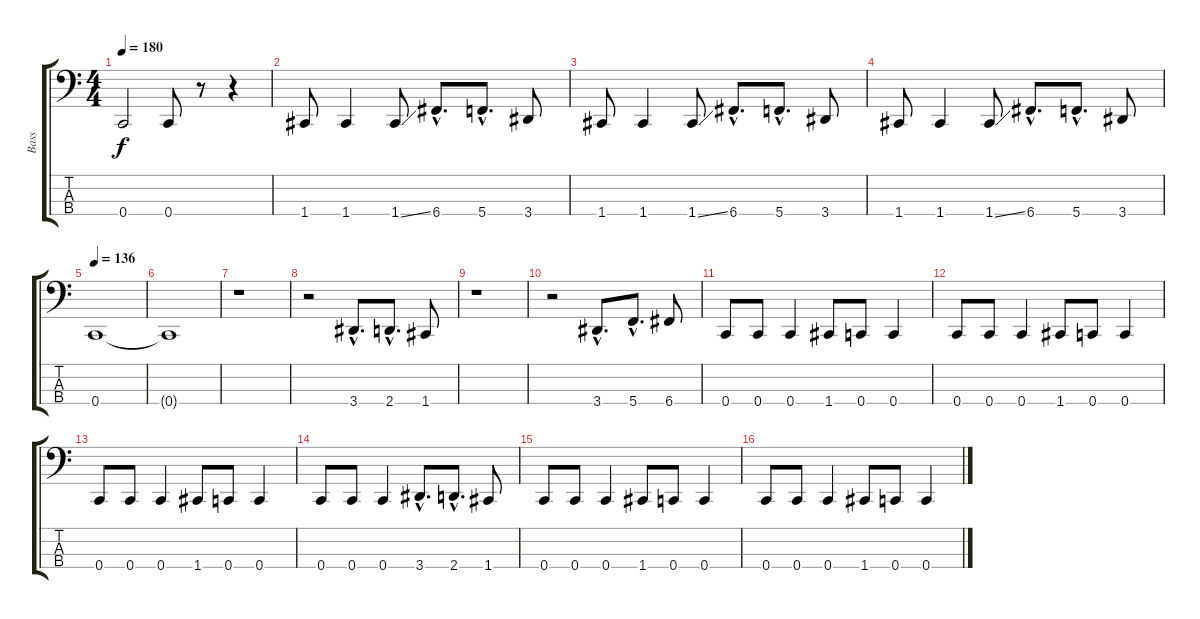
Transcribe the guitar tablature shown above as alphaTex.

\track ("Bass" "Bass") {instrument electricbasspick}
\staff {score tabs}
\tuning (F2 C2 G1 C1) {hide}
\ts (4 4)
\tempo 180
\clef f4
\ks c
0.4.2{dy f} 0.4.8 r.8 r.4 |
1.4.8 1.4.4 1.4{ss}.8 6.4{hac}.8{d} 5.4{hac}.8{d} 3.4.8 |
1.4.8 1.4.4 1.4{ss}.8 6.4{hac}.8{d} 5.4{hac}.8{d} 3.4.8 |
1.4.8 1.4.4 1.4{ss}.8 6.4{hac}.8{d} 5.4{hac}.8{d} 3.4.8 |
\tempo 136
0.4.1 |
0.4{t}.1 |
r.1 |
r.2 3.4{hac}.8{d} 2.4{hac}.8{d} 1.4.8 |
r.1 |
r.2 3.4{hac}.8{d} 5.4{hac}.8{d} 6.4.8 |
0.4.8 0.4.8 0.4.4 1.4.8 0.4.8 0.4.4 |
0.4.8 0.4.8 0.4.4 1.4.8 0.4.8 0.4.4 |
0.4.8 0.4.8 0.4.4 1.4.8 0.4.8 0.4.4 |
0.4.8 0.4.8 0.4.4 3.4{hac}.8{d} 2.4{hac}.8{d} 1.4.8 |
0.4.8 0.4.8 0.4.4 1.4.8 0.4.8 0.4.4 |
0.4.8 0.4.8 0.4.4 1.4.8 0.4.8 0.4.4
